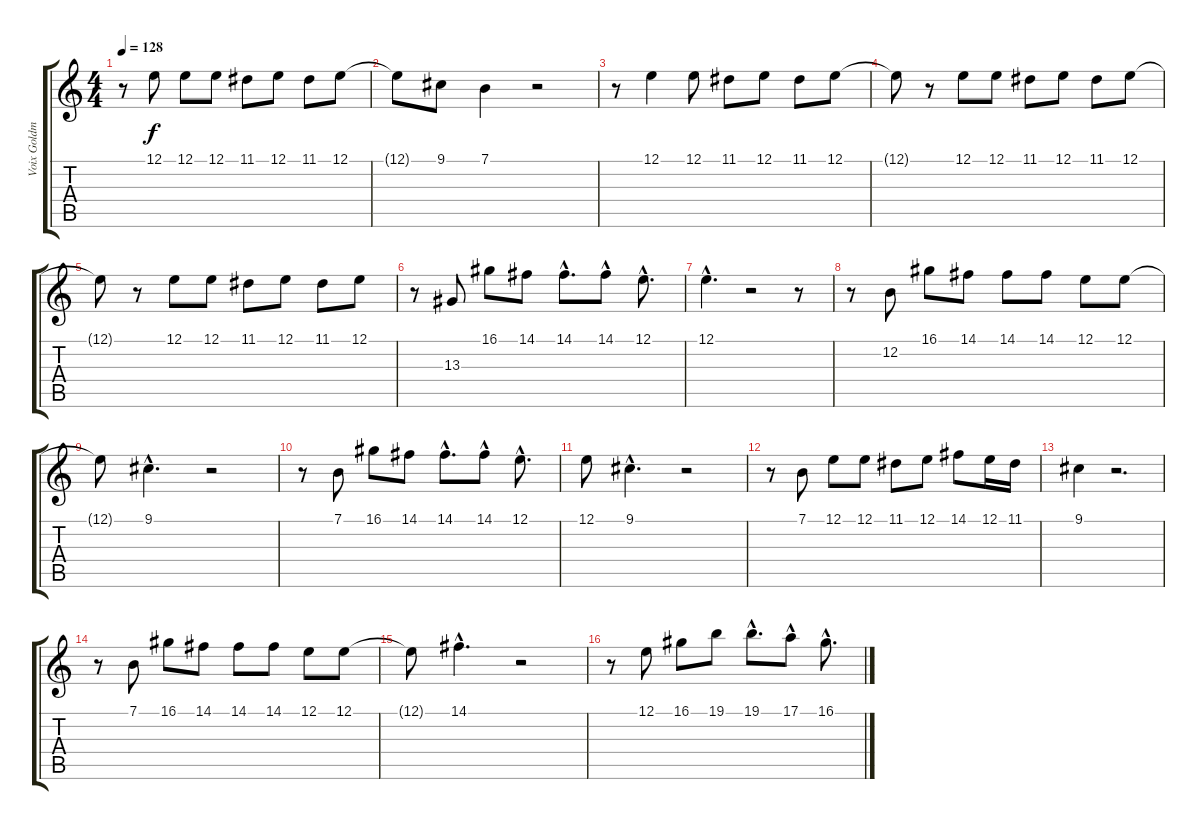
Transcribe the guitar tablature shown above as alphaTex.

\track ("Voix Goldman" "Voix Goldm") {instrument electricpiano2}
\staff {score tabs}
\tuning (E4 B3 G3 D3 A2 E2) {hide}
\ts (4 4)
\tempo 128
\clef g2
\ks c
r.8{dy f} 12.1.8 12.1.8 12.1.8 11.1.8 12.1.8 11.1.8 12.1.8 |
12.1{t}.8 9.1.8 7.1.4 r.2 |
r.8 12.1.4 12.1.8 11.1.8 12.1.8 11.1.8 12.1.8 |
12.1{t}.8 r.8 12.1.8 12.1.8 11.1.8 12.1.8 11.1.8 12.1.8 |
12.1{t}.8 r.8 12.1.8 12.1.8 11.1.8 12.1.8 11.1.8 12.1.8 |
r.8 13.3.8 16.1.8 14.1.8 14.1{hac}.8{d} 14.1{hac}.8 12.1{hac}.8{d} |
12.1{hac}.4{d} r.2 r.8 |
r.8 12.2.8 16.1.8 14.1.8 14.1.8 14.1.8 12.1.8 12.1.8 |
12.1{t}.8 9.1{hac}.4{d} r.2 |
r.8 7.1.8 16.1.8 14.1.8 14.1{hac}.8{d} 14.1{hac}.8 12.1{hac}.8{d} |
12.1.8 9.1{hac}.4{d} r.2 |
r.8 7.1.8 12.1.8 12.1.8 11.1.8 12.1.8 14.1.8 12.1.16 11.1.16 |
9.1.4 r.2{d} |
r.8 7.1.8 16.1.8 14.1.8 14.1.8 14.1.8 12.1.8 12.1.8 |
12.1{t}.8 14.1{hac}.4{d} r.2 |
r.8 12.1.8 16.1.8 19.1.8 19.1{hac}.8{d} 17.1{hac}.8 16.1{hac}.8{d}
